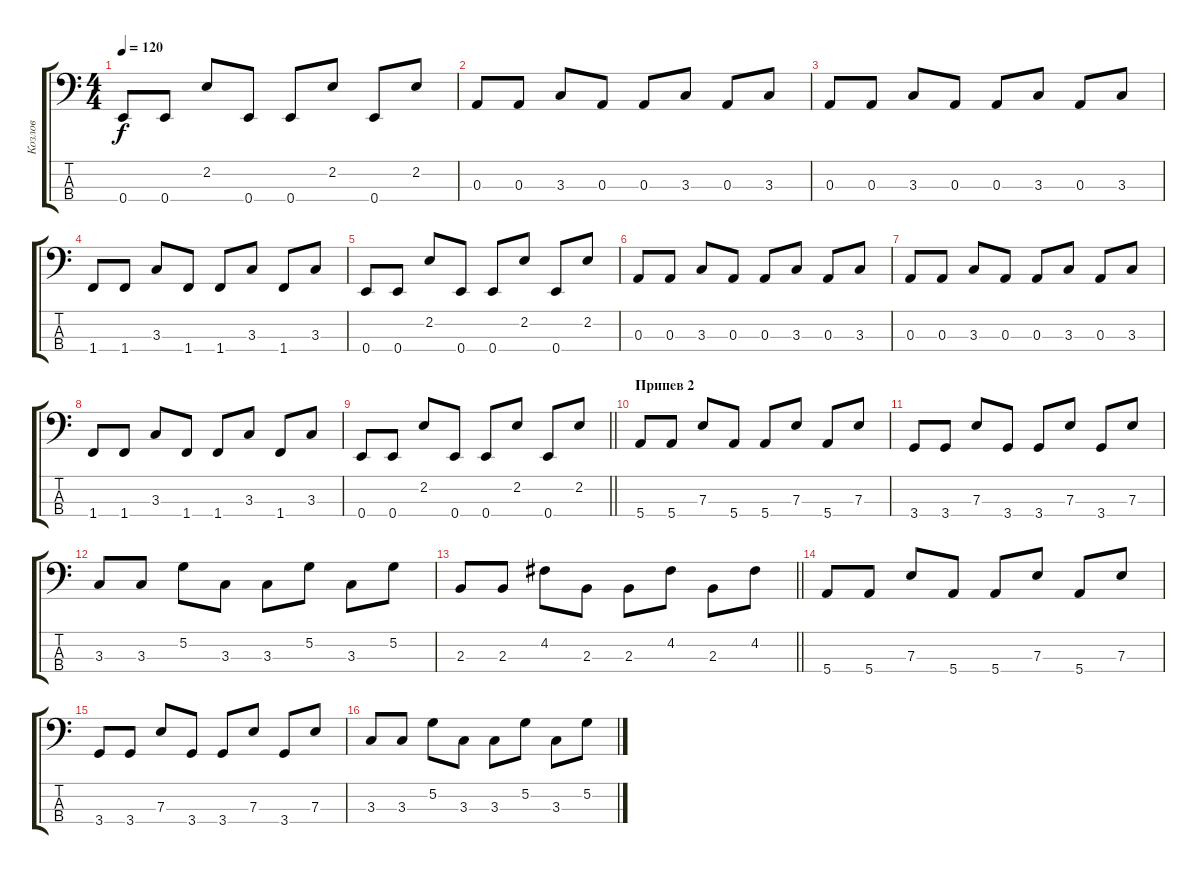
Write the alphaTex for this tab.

\track ("Козлов" "Козлов") {instrument synthbass1}
\staff {score tabs}
\tuning (G2 D2 A1 E1) {hide}
\ts (4 4)
\tempo 120
\clef f4
\ks c
0.4.8{dy f} 0.4.8 2.2.8 0.4.8 0.4.8 2.2.8 0.4.8 2.2.8 |
0.3.8 0.3.8 3.3.8 0.3.8 0.3.8 3.3.8 0.3.8 3.3.8 |
0.3.8 0.3.8 3.3.8 0.3.8 0.3.8 3.3.8 0.3.8 3.3.8 |
1.4.8 1.4.8 3.3.8 1.4.8 1.4.8 3.3.8 1.4.8 3.3.8 |
0.4.8 0.4.8 2.2.8 0.4.8 0.4.8 2.2.8 0.4.8 2.2.8 |
0.3.8 0.3.8 3.3.8 0.3.8 0.3.8 3.3.8 0.3.8 3.3.8 |
0.3.8 0.3.8 3.3.8 0.3.8 0.3.8 3.3.8 0.3.8 3.3.8 |
1.4.8 1.4.8 3.3.8 1.4.8 1.4.8 3.3.8 1.4.8 3.3.8 |
\barLineRight lightlight
0.4.8 0.4.8 2.2.8 0.4.8 0.4.8 2.2.8 0.4.8 2.2.8 |
\section ("" "Припев 2")
5.4.8 5.4.8 7.3.8 5.4.8 5.4.8 7.3.8 5.4.8 7.3.8 |
3.4.8 3.4.8 7.3.8 3.4.8 3.4.8 7.3.8 3.4.8 7.3.8 |
3.3.8 3.3.8 5.2.8 3.3.8 3.3.8 5.2.8 3.3.8 5.2.8 |
\barLineRight lightlight
2.3.8 2.3.8 4.2.8 2.3.8 2.3.8 4.2.8 2.3.8 4.2.8 |
5.4.8 5.4.8 7.3.8 5.4.8 5.4.8 7.3.8 5.4.8 7.3.8 |
3.4.8 3.4.8 7.3.8 3.4.8 3.4.8 7.3.8 3.4.8 7.3.8 |
3.3.8 3.3.8 5.2.8 3.3.8 3.3.8 5.2.8 3.3.8 5.2.8
